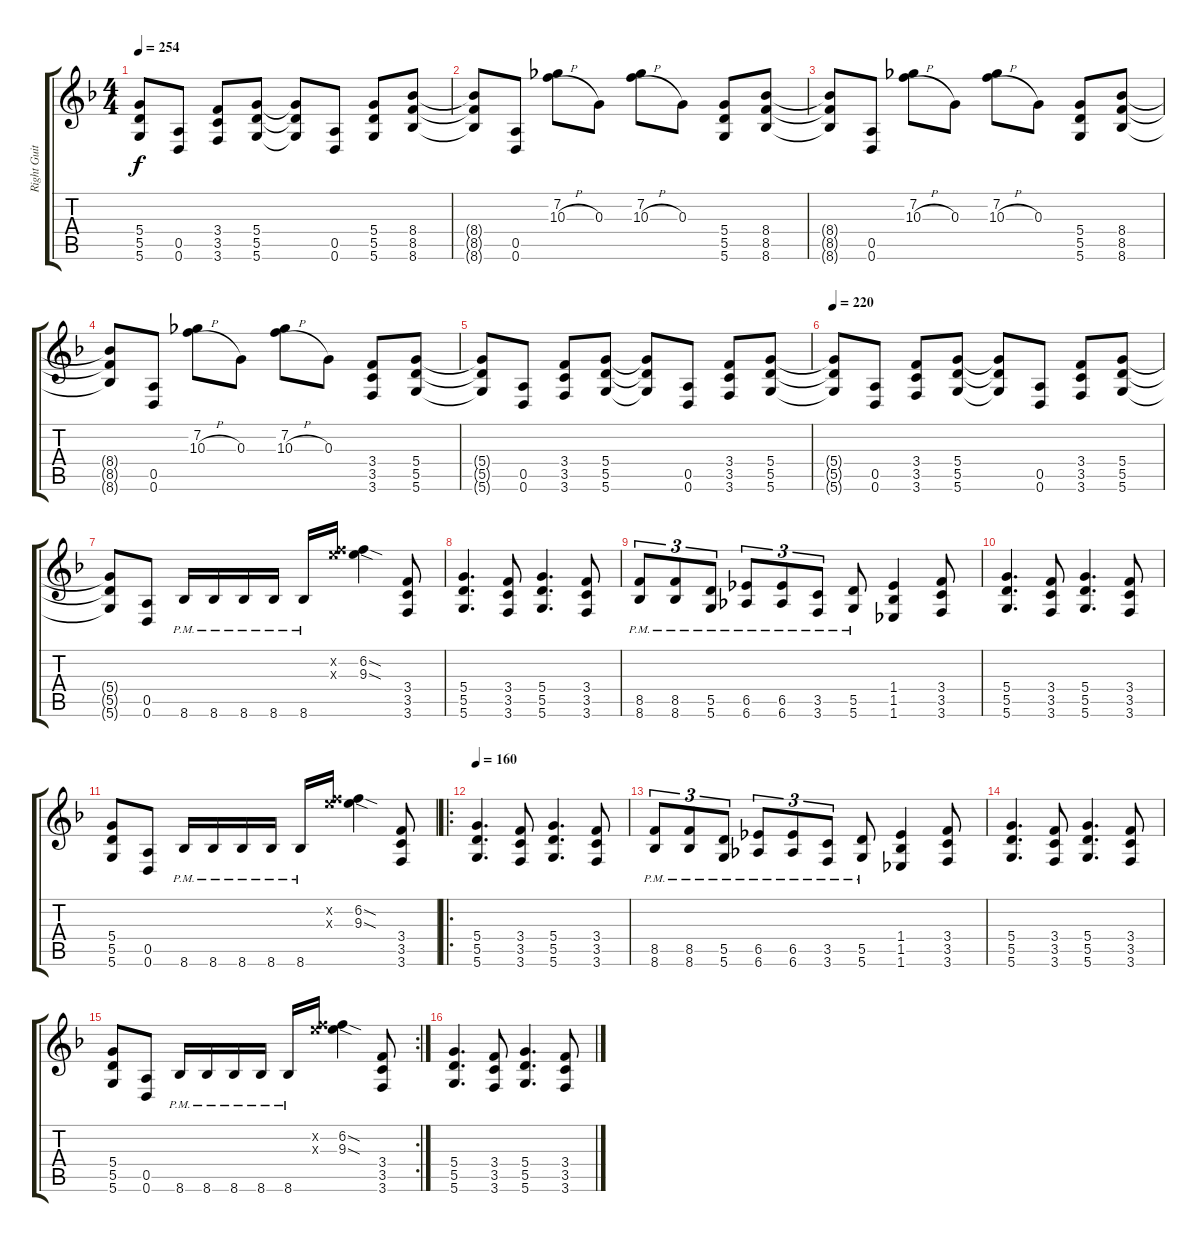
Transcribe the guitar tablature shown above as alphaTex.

\track ("Right Guitar" "Right Guit") {instrument distortionguitar}
\staff {score tabs}
\tuning (E4 B3 G3 D3 A2 D2) {hide}
\ts (4 4)
\tempo 254
\clef g2
\ks f
(5.4{t} 5.5{t} 5.6{t}).8{dy f} (0.5 0.6).8 (3.4 3.5 3.6).8 (5.4 5.5 5.6).8 (5.4{t} 5.5{t} 5.6{t}).8 (0.5 0.6).8 (5.4 5.5 5.6).8 (8.4 8.5 8.6).8 |
(8.4{t} 8.5{t} 8.6{t}).8 (0.5 0.6).8 (7.2 10.3{h}).8 0.3.8 (7.2 10.3{h}).8 0.3.8 (5.4 5.5 5.6).8 (8.4 8.5 8.6).8 |
(8.4{t} 8.5{t} 8.6{t}).8 (0.5 0.6).8 (7.2 10.3{h}).8 0.3.8 (7.2 10.3{h}).8 0.3.8 (5.4 5.5 5.6).8 (8.4 8.5 8.6).8 |
(8.4{t} 8.5{t} 8.6{t}).8 (0.5 0.6).8 (7.2 10.3{h}).8 0.3.8 (7.2 10.3{h}).8 0.3.8 (3.4 3.5 3.6).8 (5.4 5.5 5.6).8 |
(5.4{t} 5.5{t} 5.6{t}).8 (0.5 0.6).8 (3.4 3.5 3.6).8 (5.4 5.5 5.6).8 (5.4{t} 5.5{t} 5.6{t}).8 (0.5 0.6).8 (3.4 3.5 3.6).8 (5.4 5.5 5.6).8 |
\tempo 220
(5.4{t} 5.5{t} 5.6{t}).8 (0.5 0.6).8 (3.4 3.5 3.6).8 (5.4 5.5 5.6).8 (5.4{t} 5.5{t} 5.6{t}).8 (0.5 0.6).8 (3.4 3.5 3.6).8 (5.4 5.5 5.6).8 |
(5.4{t} 5.5{t} 5.6{t}).8 (0.5 0.6).8 8.6{pm}.16 8.6{pm}.16 8.6{pm}.16 8.6{pm}.16 8.6{pm}.16 (6.2{x} 9.3{x}).16 (6.2{sod} 9.3{sod}).4 (3.4 3.5 3.6).8 |
(5.4 5.5 5.6).4{d} (3.4 3.5 3.6).8 (5.4 5.5 5.6).4{d} (3.4 3.5 3.6).8 |
(8.5{pm} 8.6{pm}).8{tu (3 2)} (8.5{pm} 8.6{pm}).8{tu (3 2)} (5.5{pm} 5.6{pm}).8{tu (3 2)} (6.5{pm} 6.6{pm}).8{tu (3 2)} (6.5{pm} 6.6{pm}).8{tu (3 2)} (3.5{pm} 3.6{pm}).8{tu (3 2)} (5.5{pm} 5.6{pm}).8 (1.4 1.5 1.6).4 (3.4 3.5 3.6).8 |
(5.4 5.5 5.6).4{d} (3.4 3.5 3.6).8 (5.4 5.5 5.6).4{d} (3.4 3.5 3.6).8 |
(5.4 5.5 5.6).8 (0.5 0.6).8 8.6{pm}.16 8.6{pm}.16 8.6{pm}.16 8.6{pm}.16 8.6{pm}.16 (6.2{x} 9.3{x}).16 (6.2{sod} 9.3{sod}).4 (3.4 3.5 3.6).8 |
\ro
\tempo 160
(5.4 5.5 5.6).4{d} (3.4 3.5 3.6).8 (5.4 5.5 5.6).4{d} (3.4 3.5 3.6).8 |
(8.5{pm} 8.6{pm}).8{tu (3 2)} (8.5{pm} 8.6{pm}).8{tu (3 2)} (5.5{pm} 5.6{pm}).8{tu (3 2)} (6.5{pm} 6.6{pm}).8{tu (3 2)} (6.5{pm} 6.6{pm}).8{tu (3 2)} (3.5{pm} 3.6{pm}).8{tu (3 2)} (5.5{pm} 5.6{pm}).8 (1.4 1.5 1.6).4 (3.4 3.5 3.6).8 |
(5.4 5.5 5.6).4{d} (3.4 3.5 3.6).8 (5.4 5.5 5.6).4{d} (3.4 3.5 3.6).8 |
\rc 2
(5.4 5.5 5.6).8 (0.5 0.6).8 8.6{pm}.16 8.6{pm}.16 8.6{pm}.16 8.6{pm}.16 8.6{pm}.16 (6.2{x} 9.3{x}).16 (6.2{sod} 9.3{sod}).4 (3.4 3.5 3.6).8 |
(5.4 5.5 5.6).4{d} (3.4 3.5 3.6).8 (5.4 5.5 5.6).4{d} (3.4 3.5 3.6).8
